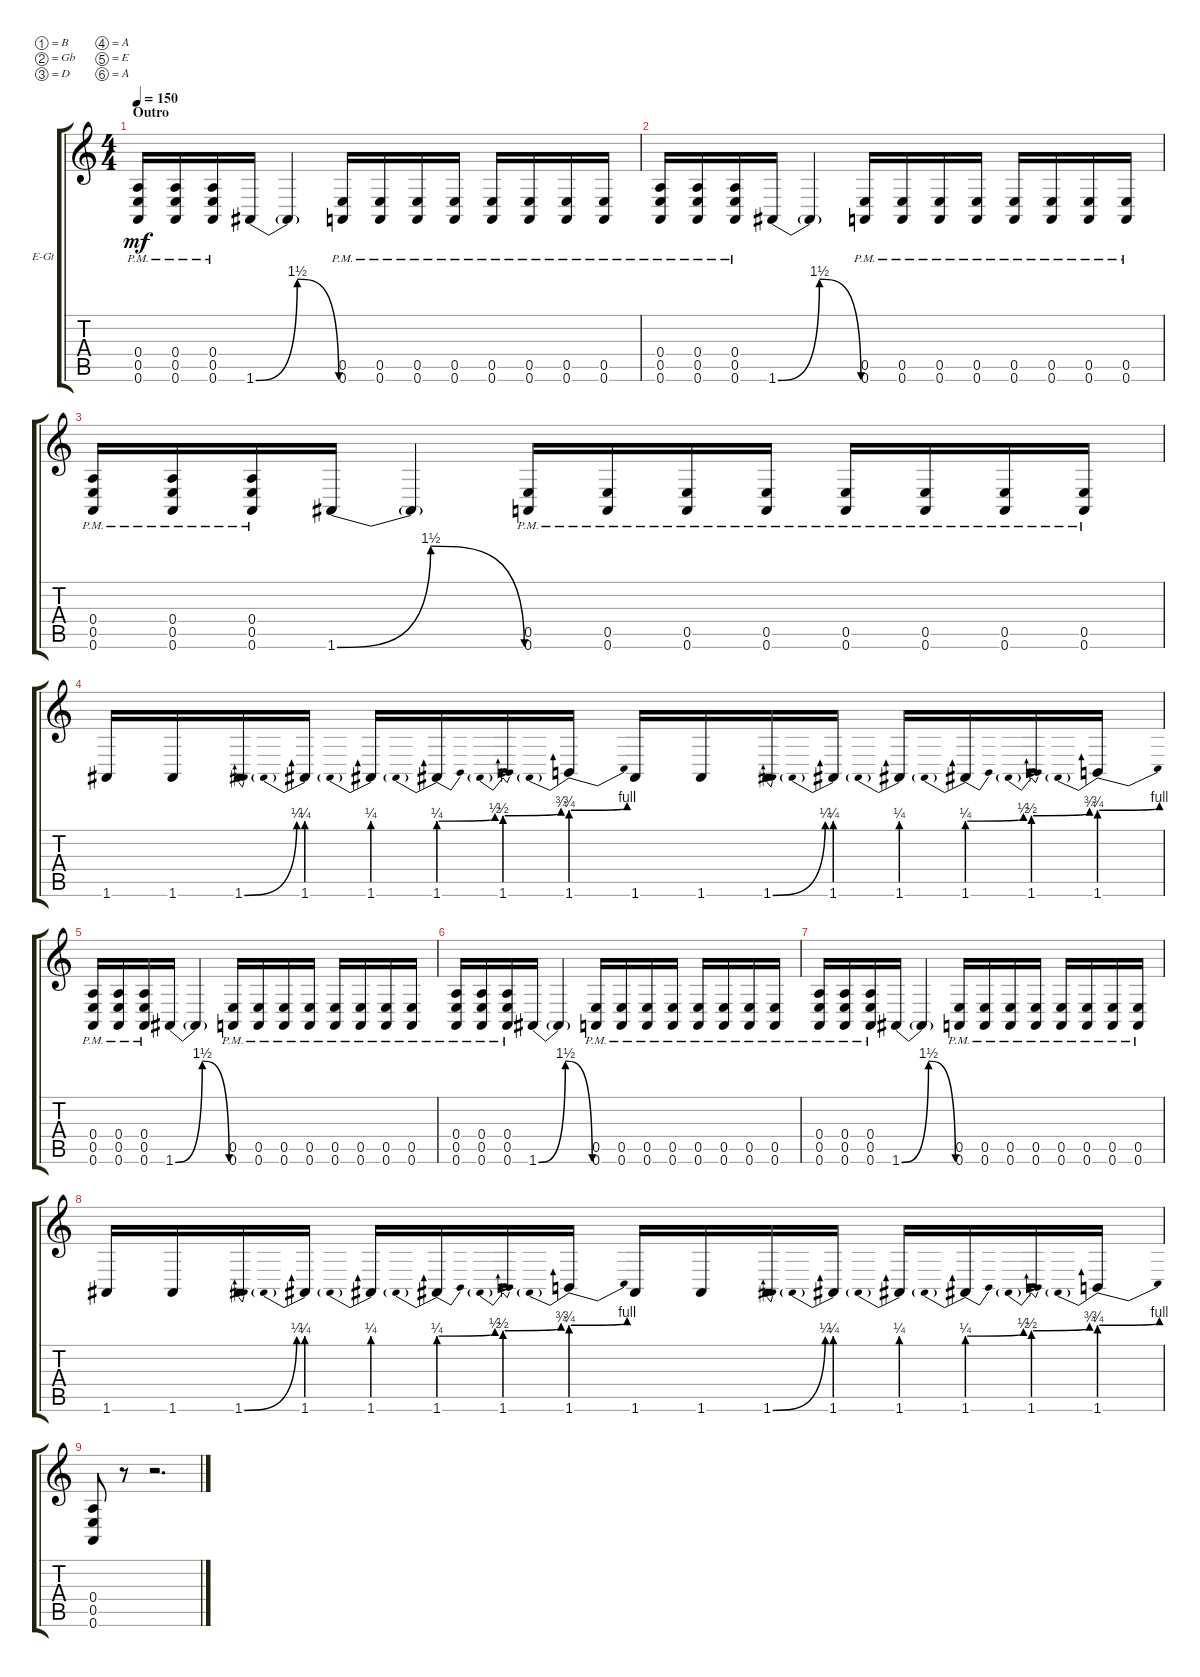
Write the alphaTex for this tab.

\bracketExtendMode groupsimilarinstruments
\firstSystemTrackNameOrientation horizontal
\otherSystemsTrackNameOrientation horizontal
\track ("Rhythm Guitar 2" "E-Gt") {instrument distortionguitar}
\staff {score tabs}
\tuning (B3 Gb3 D3 A2 E2 A1)
\ts (4 4)
\section ("" "Outro")
\tempo 150
\clef g2
\ks aminor
(0.6{pm} 0.5{pm} 0.4{pm}).16{dy mf} (0.6{pm} 0.5{pm} 0.4{pm}).16 (0.6{pm} 0.5{pm} 0.4{pm}).16 1.6{be (bendrelease 0 0 21.599999999999998 6 22.8 6 59.4 0)}.16 1.6{t}.4 (0.6{pm} 0.5{pm}).16 (0.6{pm} 0.5{pm}).16 (0.6{pm} 0.5{pm}).16 (0.6{pm} 0.5{pm}).16 (0.6{pm} 0.5{pm}).16 (0.6{pm} 0.5{pm}).16 (0.6{pm} 0.5{pm}).16 (0.6{pm} 0.5{pm}).16 |
(0.6{pm} 0.5{pm} 0.4{pm}).16 (0.6{pm} 0.5{pm} 0.4{pm}).16 (0.6{pm} 0.5{pm} 0.4{pm}).16 1.6{be (bendrelease 0 0 21.599999999999998 6 22.8 6 59.4 0)}.16 1.6{t}.4 (0.6{pm} 0.5{pm}).16 (0.6{pm} 0.5{pm}).16 (0.6{pm} 0.5{pm}).16 (0.6{pm} 0.5{pm}).16 (0.6{pm} 0.5{pm}).16 (0.6{pm} 0.5{pm}).16 (0.6{pm} 0.5{pm}).16 (0.6{pm} 0.5{pm}).16 |
(0.6{pm} 0.5{pm} 0.4{pm}).16 (0.6{pm} 0.5{pm} 0.4{pm}).16 (0.6{pm} 0.5{pm} 0.4{pm}).16 1.6{be (bendrelease 0 0 21.599999999999998 6 22.8 6 59.4 0)}.16 1.6{t}.4 (0.6{pm} 0.5{pm}).16 (0.6{pm} 0.5{pm}).16 (0.6{pm} 0.5{pm}).16 (0.6{pm} 0.5{pm}).16 (0.6{pm} 0.5{pm}).16 (0.6{pm} 0.5{pm}).16 (0.6{pm} 0.5{pm}).16 (0.6{pm} 0.5{pm}).16 |
1.6.16 1.6.16 1.6{be (bend 0 0 59.4 1)}.16 1.6{be (prebend 0 1 60 1)}.16 1.6{be (prebend 0 1 60 1)}.16 1.6{be (prebendbend 0 1 59.4 2)}.16 1.6{be (prebendbend 0 2 59.4 3)}.16 1.6{be (prebendbend 0 3 59.4 4)}.16 1.6.16 1.6.16 1.6{be (bend 0 0 59.4 1)}.16 1.6{be (prebend 0 1 60 1)}.16 1.6{be (prebend 0 1 60 1)}.16 1.6{be (prebendbend 0 1 59.4 2)}.16 1.6{be (prebendbend 0 2 59.4 3)}.16 1.6{be (prebendbend 0 3 59.4 4)}.16 |
(0.6{pm} 0.5{pm} 0.4{pm}).16 (0.6{pm} 0.5{pm} 0.4{pm}).16 (0.6{pm} 0.5{pm} 0.4{pm}).16 1.6{be (bendrelease 0 0 21.599999999999998 6 22.8 6 59.4 0)}.16 1.6{t}.4 (0.6{pm} 0.5{pm}).16 (0.6{pm} 0.5{pm}).16 (0.6{pm} 0.5{pm}).16 (0.6{pm} 0.5{pm}).16 (0.6{pm} 0.5{pm}).16 (0.6{pm} 0.5{pm}).16 (0.6{pm} 0.5{pm}).16 (0.6{pm} 0.5{pm}).16 |
(0.6{pm} 0.5{pm} 0.4{pm}).16 (0.6{pm} 0.5{pm} 0.4{pm}).16 (0.6{pm} 0.5{pm} 0.4{pm}).16 1.6{be (bendrelease 0 0 21.599999999999998 6 22.8 6 59.4 0)}.16 1.6{t}.4 (0.6{pm} 0.5{pm}).16 (0.6{pm} 0.5{pm}).16 (0.6{pm} 0.5{pm}).16 (0.6{pm} 0.5{pm}).16 (0.6{pm} 0.5{pm}).16 (0.6{pm} 0.5{pm}).16 (0.6{pm} 0.5{pm}).16 (0.6{pm} 0.5{pm}).16 |
(0.6{pm} 0.5{pm} 0.4{pm}).16 (0.6{pm} 0.5{pm} 0.4{pm}).16 (0.6{pm} 0.5{pm} 0.4{pm}).16 1.6{be (bendrelease 0 0 21.599999999999998 6 22.8 6 59.4 0)}.16 1.6{t}.4 (0.6{pm} 0.5{pm}).16 (0.6{pm} 0.5{pm}).16 (0.6{pm} 0.5{pm}).16 (0.6{pm} 0.5{pm}).16 (0.6{pm} 0.5{pm}).16 (0.6{pm} 0.5{pm}).16 (0.6{pm} 0.5{pm}).16 (0.6{pm} 0.5{pm}).16 |
1.6.16 1.6.16 1.6{be (bend 0 0 59.4 1)}.16 1.6{be (prebend 0 1 60 1)}.16 1.6{be (prebend 0 1 60 1)}.16 1.6{be (prebendbend 0 1 59.4 2)}.16 1.6{be (prebendbend 0 2 59.4 3)}.16 1.6{be (prebendbend 0 3 59.4 4)}.16 1.6.16 1.6.16 1.6{be (bend 0 0 59.4 1)}.16 1.6{be (prebend 0 1 60 1)}.16 1.6{be (prebend 0 1 60 1)}.16 1.6{be (prebendbend 0 1 59.4 2)}.16 1.6{be (prebendbend 0 2 59.4 3)}.16 1.6{be (prebendbend 0 3 59.4 4)}.16 |
(0.4 0.5 0.6).8 r.8 r.2{d}
